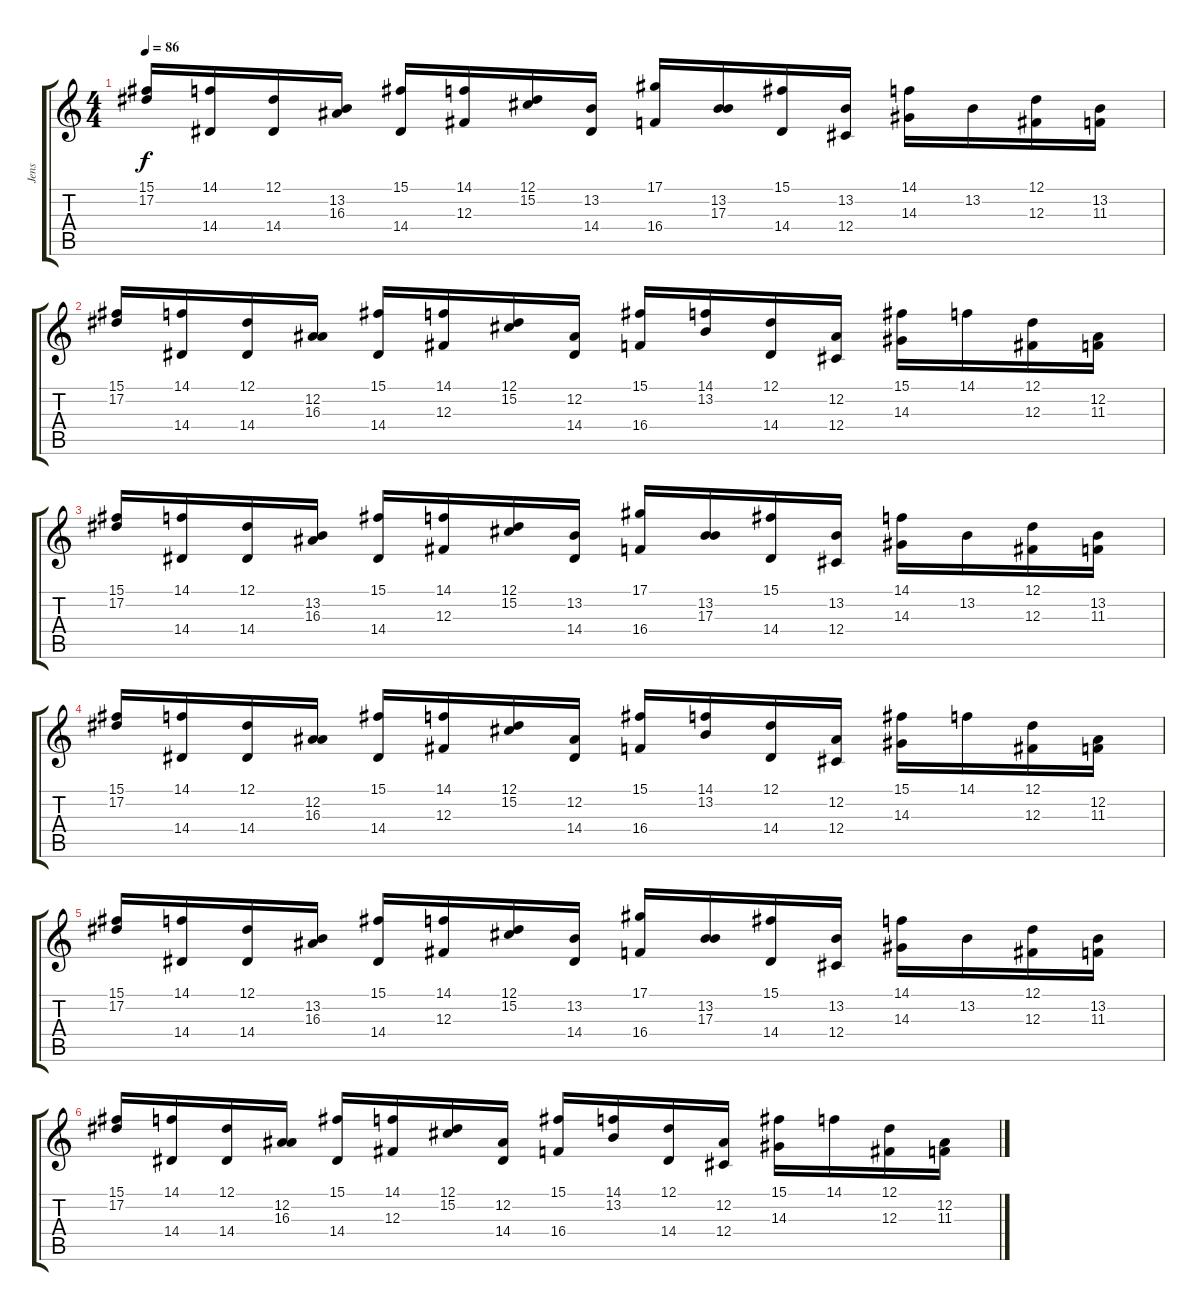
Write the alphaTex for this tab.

\track ("Jens" "Jens") {instrument fx4atmosphere}
\staff {score tabs}
\tuning (Eb4 Bb3 Gb3 Db3 Ab2 Eb2) {hide}
\ts (4 4)
\tempo 86
\clef g2
\ks c
(15.1 17.2).16{dy f} (14.1 14.4).16 (12.1 14.4).16 (13.2 16.3).16 (15.1 14.4).16 (14.1 12.3).16 (12.1 15.2).16 (13.2 14.4).16 (17.1 16.4).16 (13.2 17.3).16 (15.1 14.4).16 (13.2 12.4).16 (14.1 14.3).16 13.2.16 (12.1 12.3).16 (13.2 11.3).16 |
(15.1 17.2).16 (14.1 14.4).16 (12.1 14.4).16 (12.2 16.3).16 (15.1 14.4).16 (14.1 12.3).16 (12.1 15.2).16 (12.2 14.4).16 (15.1 16.4).16 (14.1 13.2).16 (12.1 14.4).16 (12.2 12.4).16 (15.1 14.3).16 14.1.16 (12.1 12.3).16 (12.2 11.3).16 |
(15.1 17.2).16{volume 16} (14.1 14.4).16 (12.1 14.4).16{volume 16} (13.2 16.3).16{volume 16} (15.1 14.4).16{volume 16} (14.1 12.3).16{volume 15} (12.1 15.2).16{volume 15} (13.2 14.4).16{volume 15} (17.1 16.4).16{volume 15} (13.2 17.3).16 (15.1 14.4).16{volume 15} (13.2 12.4).16{volume 15} (14.1 14.3).16{volume 15} 13.2.16{volume 14} (12.1 12.3).16{volume 14} (13.2 11.3).16{volume 14} |
(15.1 17.2).16{volume 14} (14.1 14.4).16{volume 14} (12.1 14.4).16 (12.2 16.3).16{volume 14} (15.1 14.4).16{volume 14} (14.1 12.3).16{volume 14} (12.1 15.2).16{volume 14} (12.2 14.4).16{volume 13} (15.1 16.4).16{volume 13} (14.1 13.2).16{volume 13} (12.1 14.4).16 (12.2 12.4).16{volume 13} (15.1 14.3).16{volume 13} 14.1.16{volume 13} (12.1 12.3).16{volume 13} (12.2 11.3).16{volume 12} |
(15.1 17.2).16{volume 12} (14.1 14.4).16{volume 12} (12.1 14.4).16{volume 12} (13.2 16.3).16 (15.1 14.4).16{volume 12} (14.1 12.3).16{volume 12} (12.1 15.2).16{volume 12} (13.2 14.4).16{volume 12} (17.1 16.4).16{volume 12} (13.2 17.3).16{volume 11} (15.1 14.4).16{volume 11} (13.2 12.4).16 (14.1 14.3).16{volume 11} 13.2.16{volume 11} (12.1 12.3).16{volume 11} (13.2 11.3).16{volume 11} |
(15.1 17.2).16{volume 11} (14.1 14.4).16{volume 10} (12.1 14.4).16{volume 10} (12.2 16.3).16{volume 10} (15.1 14.4).16 (14.1 12.3).16{volume 10} (12.1 15.2).16{volume 10} (12.2 14.4).16{volume 10} (15.1 16.4).16{volume 10} (14.1 13.2).16{volume 10} (12.1 14.4).16{volume 10} (12.2 12.4).16{volume 9} (15.1 14.3).16 14.1.16{volume 9} (12.1 12.3).16{volume 9} (12.2 11.3).16{volume 9}
